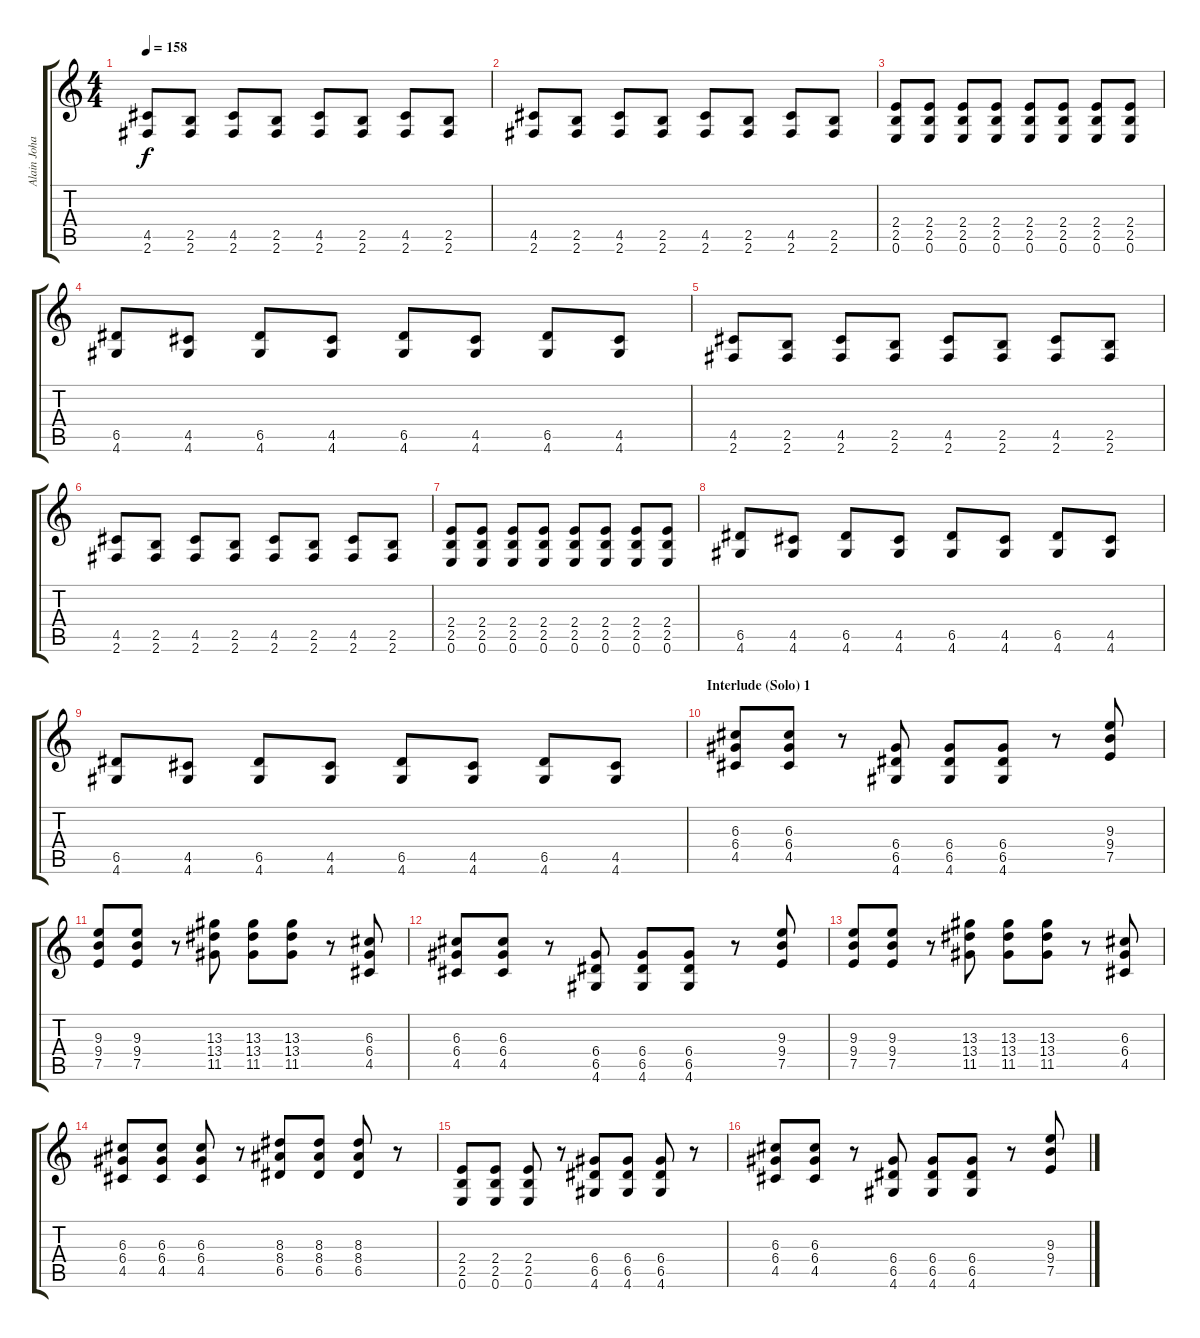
\track ("Alain Johannes (Rythm Guitar)" "Alain Joha") {instrument overdrivenguitar}
\staff {score tabs}
\tuning (E4 B3 G3 D3 A2 E2) {hide}
\ts (4 4)
\tempo 158
\clef g2
\ks c
(4.5 2.6).8{dy f} (2.5 2.6).8 (4.5 2.6).8 (2.5 2.6).8 (4.5 2.6).8 (2.5 2.6).8 (4.5 2.6).8 (2.5 2.6).8 |
(4.5 2.6).8 (2.5 2.6).8 (4.5 2.6).8 (2.5 2.6).8 (4.5 2.6).8 (2.5 2.6).8 (4.5 2.6).8 (2.5 2.6).8 |
(2.4 2.5 0.6).8 (2.4 2.5 0.6).8 (2.4 2.5 0.6).8 (2.4 2.5 0.6).8 (2.4 2.5 0.6).8 (2.4 2.5 0.6).8 (2.4 2.5 0.6).8 (2.4 2.5 0.6).8 |
(6.5 4.6).8 (4.5 4.6).8 (6.5 4.6).8 (4.5 4.6).8 (6.5 4.6).8 (4.5 4.6).8 (6.5 4.6).8 (4.5 4.6).8 |
(4.5 2.6).8 (2.5 2.6).8 (4.5 2.6).8 (2.5 2.6).8 (4.5 2.6).8 (2.5 2.6).8 (4.5 2.6).8 (2.5 2.6).8 |
(4.5 2.6).8 (2.5 2.6).8 (4.5 2.6).8 (2.5 2.6).8 (4.5 2.6).8 (2.5 2.6).8 (4.5 2.6).8 (2.5 2.6).8 |
(2.4 2.5 0.6).8 (2.4 2.5 0.6).8 (2.4 2.5 0.6).8 (2.4 2.5 0.6).8 (2.4 2.5 0.6).8 (2.4 2.5 0.6).8 (2.4 2.5 0.6).8 (2.4 2.5 0.6).8 |
(6.5 4.6).8 (4.5 4.6).8 (6.5 4.6).8 (4.5 4.6).8 (6.5 4.6).8 (4.5 4.6).8 (6.5 4.6).8 (4.5 4.6).8 |
(6.5 4.6).8 (4.5 4.6).8 (6.5 4.6).8 (4.5 4.6).8 (6.5 4.6).8 (4.5 4.6).8 (6.5 4.6).8 (4.5 4.6).8 |
\section ("" "Interlude (Solo) 1")
(6.3 6.4 4.5).8 (6.3 6.4 4.5).8 r.8 (6.4 6.5 4.6).8 (6.4 6.5 4.6).8 (6.4 6.5 4.6).8 r.8 (9.3 9.4 7.5).8 |
(9.3 9.4 7.5).8 (9.3 9.4 7.5).8 r.8 (13.3 13.4 11.5).8 (13.3 13.4 11.5).8 (13.3 13.4 11.5).8 r.8 (6.3 6.4 4.5).8 |
(6.3 6.4 4.5).8 (6.3 6.4 4.5).8 r.8 (6.4 6.5 4.6).8 (6.4 6.5 4.6).8 (6.4 6.5 4.6).8 r.8 (9.3 9.4 7.5).8 |
(9.3 9.4 7.5).8 (9.3 9.4 7.5).8 r.8 (13.3 13.4 11.5).8 (13.3 13.4 11.5).8 (13.3 13.4 11.5).8 r.8 (6.3 6.4 4.5).8 |
(6.3 6.4 4.5).8 (6.3 6.4 4.5).8 (6.3 6.4 4.5).8 r.8 (8.3 8.4 6.5).8 (8.3 8.4 6.5).8 (8.3 8.4 6.5).8 r.8 |
(2.4 2.5 0.6).8 (2.4 2.5 0.6).8 (2.4 2.5 0.6).8 r.8 (6.4 6.5 4.6).8 (6.4 6.5 4.6).8 (6.4 6.5 4.6).8 r.8 |
(6.3 6.4 4.5).8 (6.3 6.4 4.5).8 r.8 (6.4 6.5 4.6).8 (6.4 6.5 4.6).8 (6.4 6.5 4.6).8 r.8 (9.3 9.4 7.5).8
